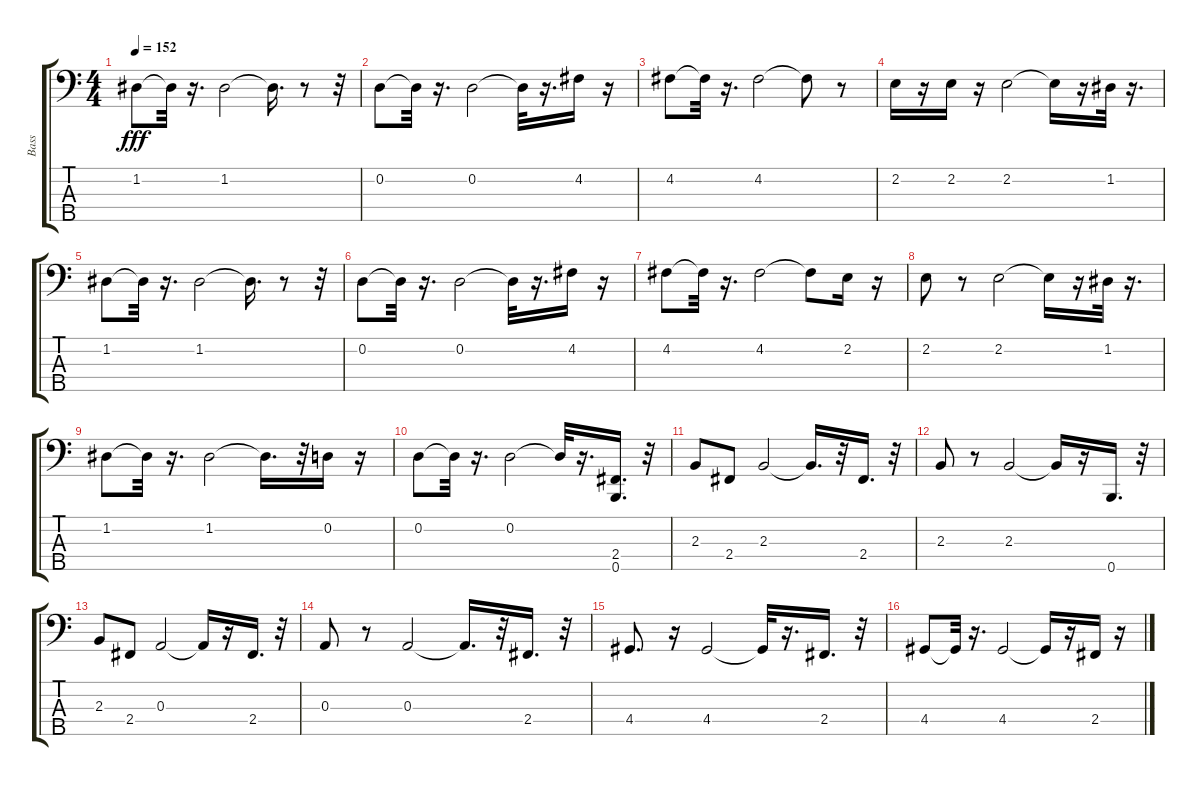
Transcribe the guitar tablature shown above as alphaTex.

\track ("Bass" "Bass") {instrument fretlessbass}
\staff {score tabs}
\tuning (G2 D2 A1 E1 B0) {hide}
\ts (4 4)
\tempo 152
\clef f4
\ks c
1.2.8{dy fff} 1.2{t}.32 r.16{d} 1.2.2 1.2{t}.16{d} r.8 r.32 |
0.2.8 0.2{t}.32 r.16{d} 0.2.2 0.2{t}.32 r.16{d} 4.2.16 r.16 |
4.2.8 4.2{t}.32 r.16{d} 4.2.2 4.2{t}.8 r.8 |
2.2.16 r.16 2.2.16 r.16 2.2.2 2.2{t}.16 r.16 1.2.32 r.16{d} |
1.2.8 1.2{t}.32 r.16{d} 1.2.2 1.2{t}.16{d} r.8 r.32 |
0.2.8 0.2{t}.32 r.16{d} 0.2.2 0.2{t}.32 r.16{d} 4.2.16 r.16 |
4.2.8 4.2{t}.32 r.16{d} 4.2.2 4.2{t}.8 2.2.16 r.16 |
2.2.8 r.8 2.2.2 2.2{t}.16 r.16 1.2.32 r.16{d} |
1.2.8 1.2{t}.32 r.16{d} 1.2.2 1.2{t}.16{d} r.32 0.2.16 r.16 |
0.2.8 0.2{t}.32 r.16{d} 0.2.2 0.2{t}.32 r.16{d} (2.4 0.5).16{d} r.32 |
2.3.8 2.4.8 2.3.2 2.3{t}.16{d} r.32 2.4.16{d} r.32 |
2.3.8 r.8 2.3.2 2.3{t}.16 r.16 0.5.16{d} r.32 |
2.3.8 2.4.8 0.3.2 0.3{t}.16 r.16 2.4.16{d} r.32 |
0.3.8 r.8 0.3.2 0.3{t}.16{d} r.32 2.4.16{d} r.32 |
4.4.8{d} r.16 4.4.2 4.4{t}.32 r.16{d} 2.4.16{d} r.32 |
4.4.8 4.4{t}.32 r.16{d} 4.4.2 4.4{t}.16 r.16 2.4.16 r.16
